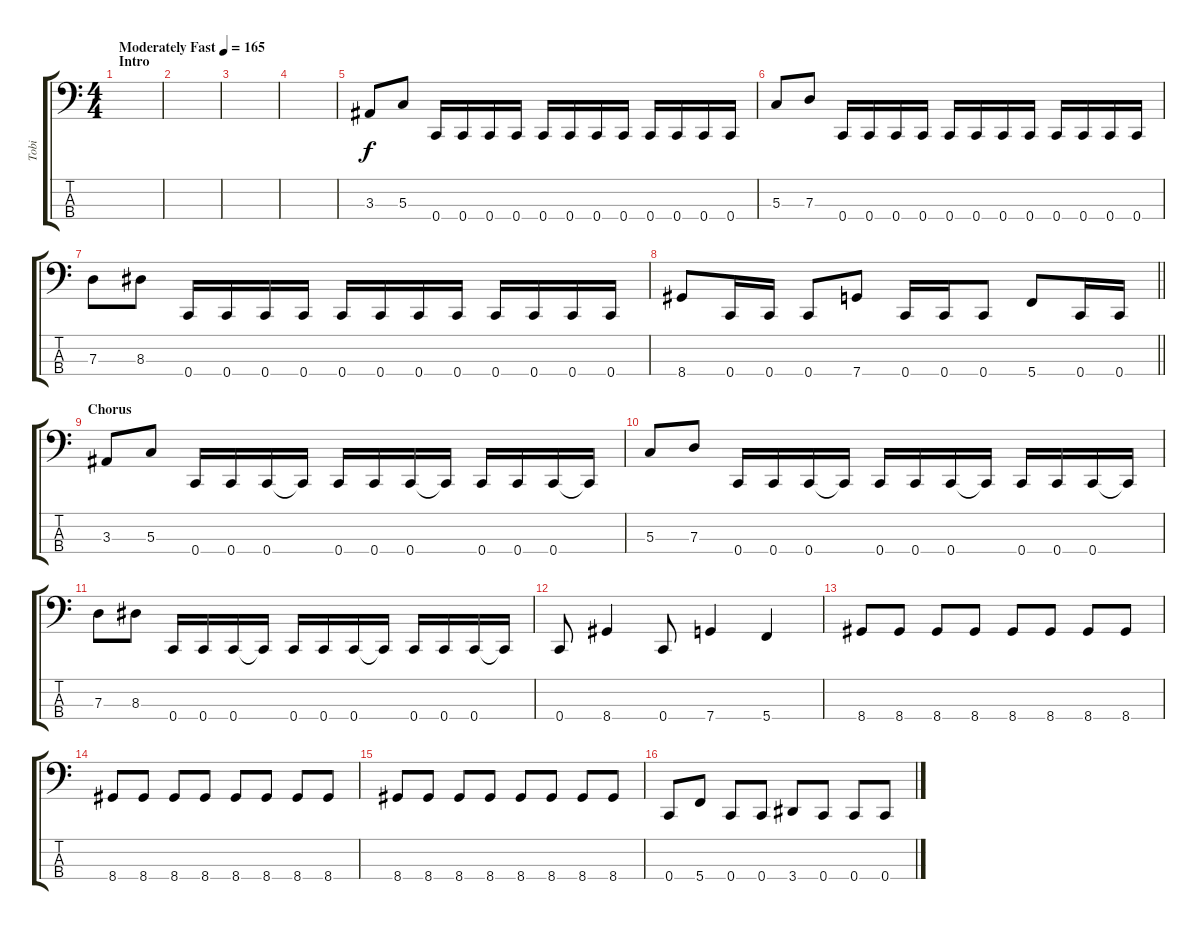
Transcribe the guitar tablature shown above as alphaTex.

\track ("Tobi" "Tobi") {instrument electricbasspick}
\staff {score tabs}
\tuning (F2 C2 G1 C1) {hide}
\ts (4 4)
\section ("" "Intro")
\tempo (165 "Moderately Fast")
\clef f4
\ks c
|
|
|
|
3.3.8 5.3.8 0.4.16 0.4.16 0.4.16 0.4.16 0.4.16 0.4.16 0.4.16 0.4.16 0.4.16 0.4.16 0.4.16 0.4.16 |
5.3.8 7.3.8 0.4.16 0.4.16 0.4.16 0.4.16 0.4.16 0.4.16 0.4.16 0.4.16 0.4.16 0.4.16 0.4.16 0.4.16 |
7.3.8 8.3.8 0.4.16 0.4.16 0.4.16 0.4.16 0.4.16 0.4.16 0.4.16 0.4.16 0.4.16 0.4.16 0.4.16 0.4.16 |
\barLineRight lightlight
8.4.8 0.4.16 0.4.16 0.4.8 7.4.8 0.4.16 0.4.16 0.4.8 5.4.8 0.4.16 0.4.16 |
\section ("" "Chorus")
3.3.8 5.3.8 0.4.16 0.4.16 0.4.16 0.4{t}.16 0.4.16 0.4.16 0.4.16 0.4{t}.16 0.4.16 0.4.16 0.4.16 0.4{t}.16 |
5.3.8 7.3.8 0.4.16 0.4.16 0.4.16 0.4{t}.16 0.4.16 0.4.16 0.4.16 0.4{t}.16 0.4.16 0.4.16 0.4.16 0.4{t}.16 |
7.3.8 8.3.8 0.4.16 0.4.16 0.4.16 0.4{t}.16 0.4.16 0.4.16 0.4.16 0.4{t}.16 0.4.16 0.4.16 0.4.16 0.4{t}.16 |
0.4.8 8.4.4 0.4.8 7.4.4 5.4.4 |
8.4.8 8.4.8 8.4.8 8.4.8 8.4.8 8.4.8 8.4.8 8.4.8 |
8.4.8 8.4.8 8.4.8 8.4.8 8.4.8 8.4.8 8.4.8 8.4.8 |
8.4.8 8.4.8 8.4.8 8.4.8 8.4.8 8.4.8 8.4.8 8.4.8 |
0.4.8 5.4.8 0.4.8 0.4.8 3.4.8 0.4.8 0.4.8 0.4.8
